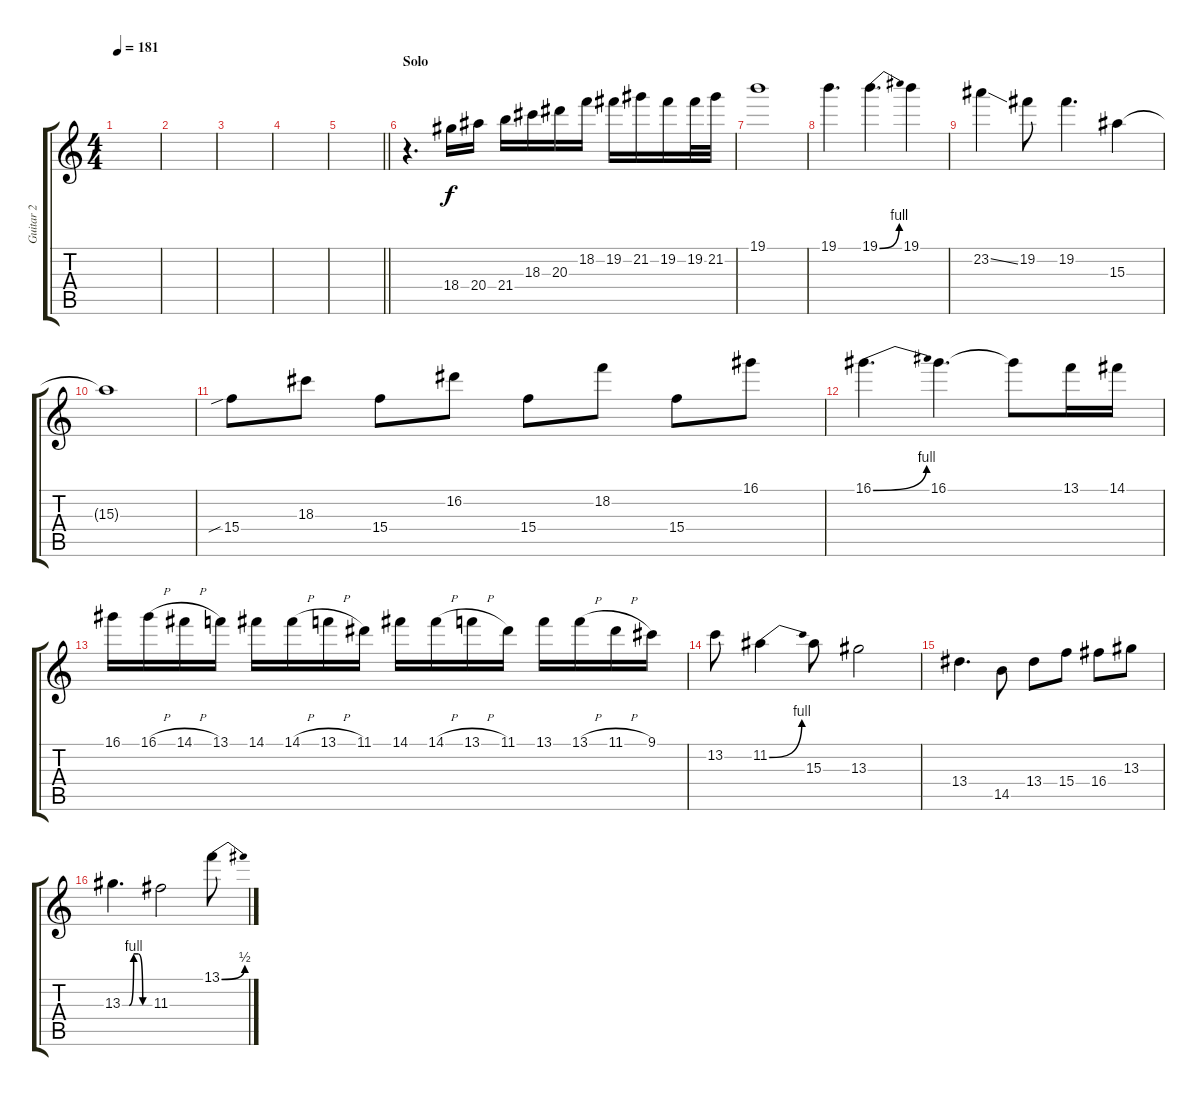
\track ("Guitar 2" "Guitar 2") {instrument distortionguitar}
\staff {score tabs}
\tuning (E4 B3 G3 D3 A2 E2) {hide}
\ts (4 4)
\tempo 181
\clef g2
\ks c
|
|
|
|
\barLineRight lightlight
|
\section ("" "Solo")
r.4{d} 18.4.16 20.4.16 21.4.16 18.3.16 20.3.16 18.2.16 19.2.16 21.2.16 19.2.16 19.2.32 21.2.32 |
19.1.1 |
19.1.4{d} 19.1{be (bend 0 0 60 4)}.4{d} 19.1.4 |
23.2{ss}.4 19.2.8 19.2.4{d} 15.3.4 |
15.3{t}.1 |
15.4{sib}.8 18.3.8 15.4.8 16.2.8 15.4.8 18.2.8 15.4.8 16.1.8 |
16.1{be (bend 0 0 60 4)}.4{d} 16.1.4{d} 16.1{t}.8 13.1.16 14.1.16 |
16.1.16 16.1{h}.16 14.1{h}.16 13.1.16 14.1.16 14.1{h}.16 13.1{h}.16 11.1.16 14.1.16 14.1{h}.16 13.1{h}.16 11.1.16 13.1.16 13.1{h}.16 11.1{h}.16 9.1.16 |
13.2.8 11.2{be (bend 0 0 60 4)}.4 15.3.8 13.3.2 |
13.4.4{d} 14.5.8 13.4.8 15.4.8 16.4.8 13.3.8 |
13.3{be (custom 0 0 15 0 25 4 35 4 45 0 60 0)}.4{d} 11.3.2 13.1{be (bend 0 0 60 2)}.8
